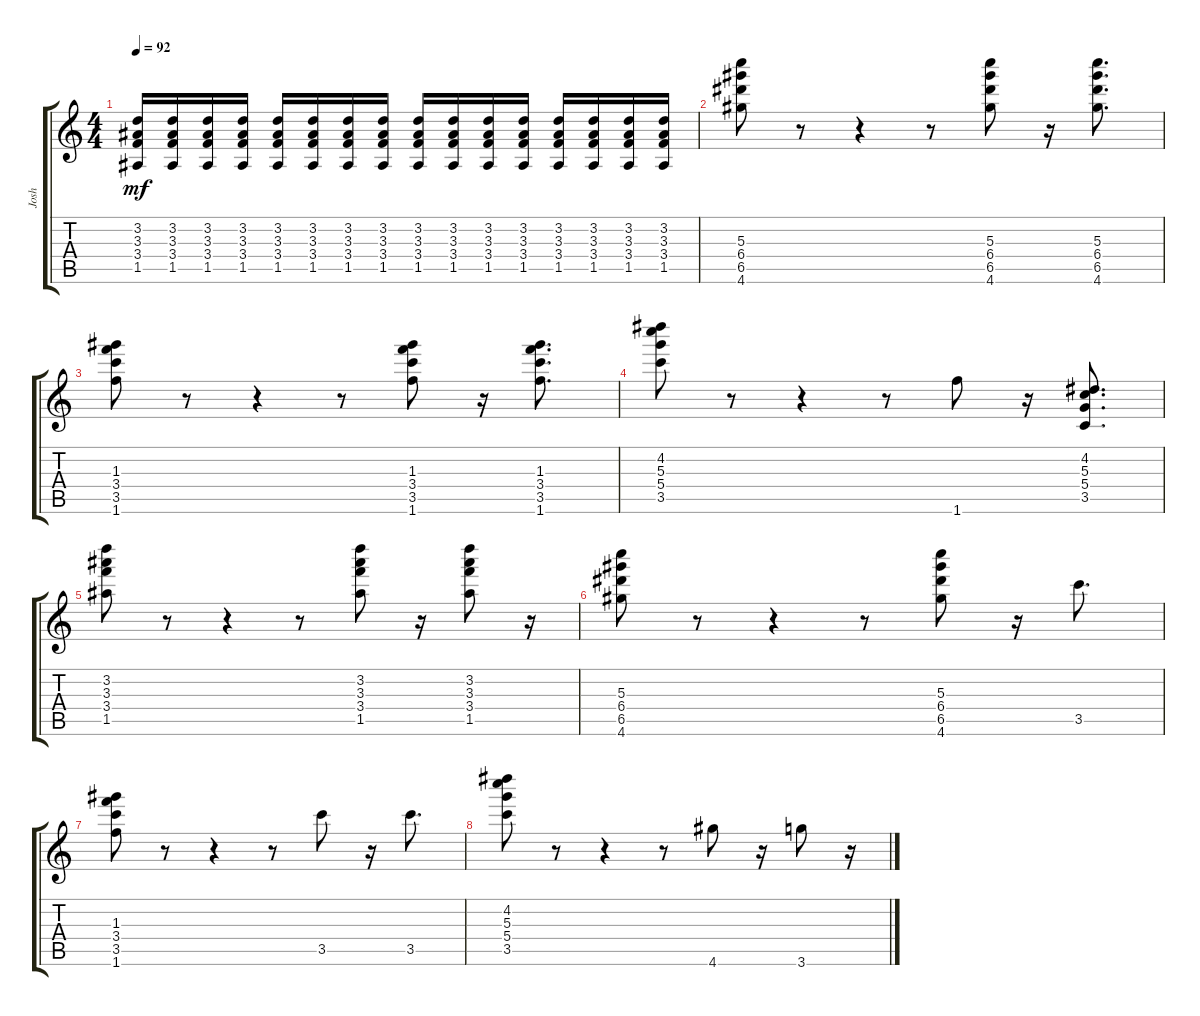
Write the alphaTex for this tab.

\track ("Josh" "Josh") {instrument electricguitarclean}
\staff {score tabs}
\tuning (E4 B3 G3 D3 A2 E2) {hide}
\ts (4 4)
\tempo 92
\clef g2
\ks c
(3.2 3.3 3.4 1.5).16{dy mf} (3.2 3.3 3.4 1.5).16 (3.2 3.3 3.4 1.5).16 (3.2 3.3 3.4 1.5).16 (3.2 3.3 3.4 1.5).16 (3.2 3.3 3.4 1.5).16 (3.2 3.3 3.4 1.5).16 (3.2 3.3 3.4 1.5).16 (3.2 3.3 3.4 1.5).16 (3.2 3.3 3.4 1.5).16 (3.2 3.3 3.4 1.5).16 (3.2 3.3 3.4 1.5).16 (3.2 3.3 3.4 1.5).16 (3.2 3.3 3.4 1.5).16 (3.2 3.3 3.4 1.5).16 (3.2 3.3 3.4 1.5).16 |
(5.3 6.4 6.5 4.6).8{ot 15mb} r.8 r.4 r.8 (5.3 6.4 6.5 4.6).8{ot 15mb} r.16 (5.3 6.4 6.5 4.6).8{d ot 15mb} |
(1.3 3.4 3.5 1.6).8{ot 15mb} r.8 r.4 r.8 (1.3 3.4 3.5 1.6).8{ot 15mb} r.16 (1.3 3.4 3.5 1.6).8{d ot 15mb} |
(4.2 5.3 5.4 3.5).8{ot 15mb} r.8 r.4 r.8 1.6.8{ot 15mb} r.16 (4.2 5.3 5.4 3.5).8{d} |
(3.2 3.3 3.4 1.5).8{ot 15mb} r.8 r.4 r.8 (3.2 3.3 3.4 1.5).8{ot 15mb} r.16 (3.2 3.3 3.4 1.5).8{ot 15mb} r.16{ot 15mb} |
(5.3 6.4 6.5 4.6).8{ot 15mb} r.8 r.4 r.8 (5.3 6.4 6.5 4.6).8{ot 15mb} r.16 3.5.8{d ot 15mb} |
(1.3 3.4 3.5 1.6).8{ot 15mb} r.8 r.4 r.8 3.5.8{ot 15mb} r.16 3.5.8{d ot 15mb} |
(4.2 5.3 5.4 3.5).8{ot 15mb} r.8 r.4 r.8 4.6.8{ot 15mb} r.16 3.6.8{ot 15mb} r.16{ot 15mb}
